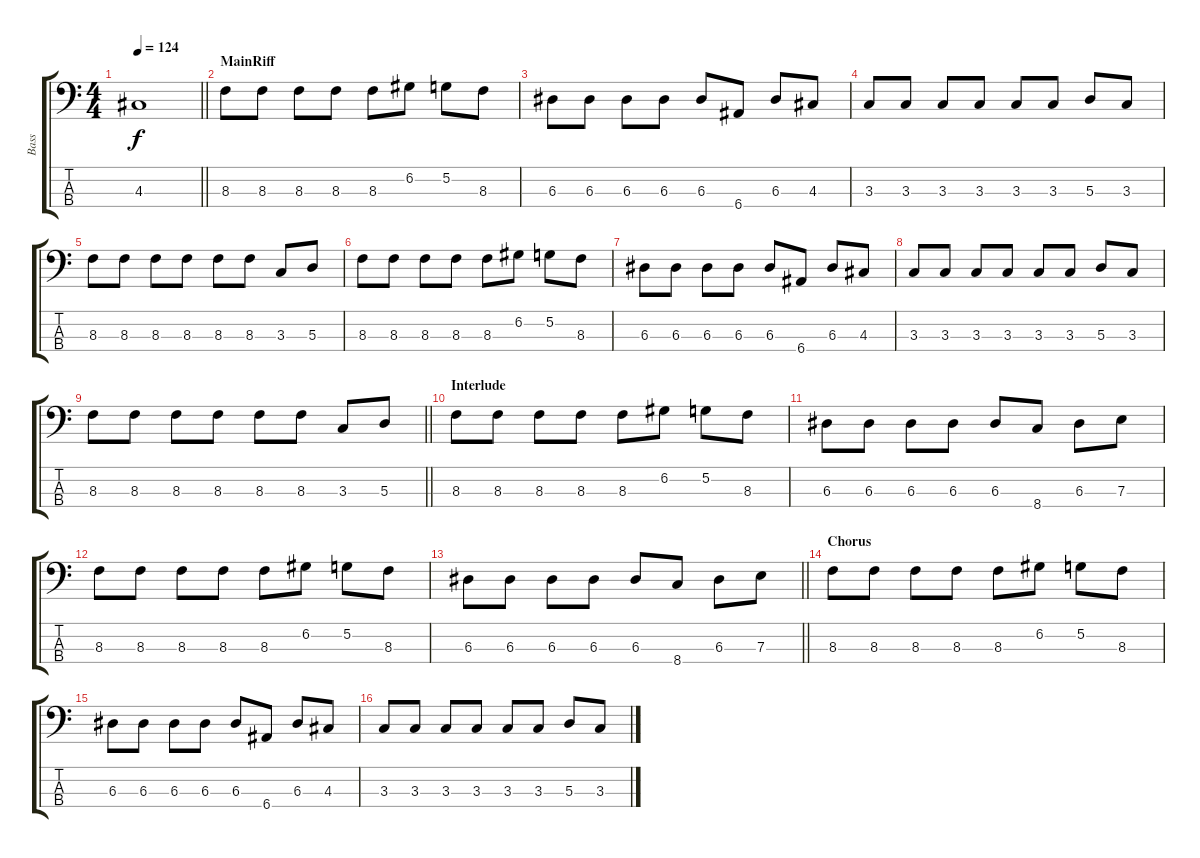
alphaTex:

\track ("Bass" "Bass") {instrument electricbassfinger}
\staff {score tabs}
\tuning (G2 D2 A1 E1) {hide}
\ts (4 4)
\tempo 124
\clef f4
\barLineRight lightlight
\ks c
4.3.1{dy f} |
\section ("" "MainRiff")
8.3.8 8.3.8 8.3.8 8.3.8 8.3.8 6.2.8 5.2.8 8.3.8 |
6.3.8 6.3.8 6.3.8 6.3.8 6.3.8 6.4.8 6.3.8 4.3.8 |
3.3.8 3.3.8 3.3.8 3.3.8 3.3.8 3.3.8 5.3.8 3.3.8 |
8.3.8 8.3.8 8.3.8 8.3.8 8.3.8 8.3.8 3.3.8 5.3.8 |
8.3.8 8.3.8 8.3.8 8.3.8 8.3.8 6.2.8 5.2.8 8.3.8 |
6.3.8 6.3.8 6.3.8 6.3.8 6.3.8 6.4.8 6.3.8 4.3.8 |
3.3.8 3.3.8 3.3.8 3.3.8 3.3.8 3.3.8 5.3.8 3.3.8 |
\barLineRight lightlight
8.3.8 8.3.8 8.3.8 8.3.8 8.3.8 8.3.8 3.3.8 5.3.8 |
\section ("" "Interlude")
8.3.8 8.3.8 8.3.8 8.3.8 8.3.8 6.2.8 5.2.8 8.3.8 |
6.3.8 6.3.8 6.3.8 6.3.8 6.3.8 8.4.8 6.3.8 7.3.8 |
8.3.8 8.3.8 8.3.8 8.3.8 8.3.8 6.2.8 5.2.8 8.3.8 |
\barLineRight lightlight
6.3.8 6.3.8 6.3.8 6.3.8 6.3.8 8.4.8 6.3.8 7.3.8 |
\section ("" "Chorus")
8.3.8 8.3.8 8.3.8 8.3.8 8.3.8 6.2.8 5.2.8 8.3.8 |
6.3.8 6.3.8 6.3.8 6.3.8 6.3.8 6.4.8 6.3.8 4.3.8 |
3.3.8 3.3.8 3.3.8 3.3.8 3.3.8 3.3.8 5.3.8 3.3.8
